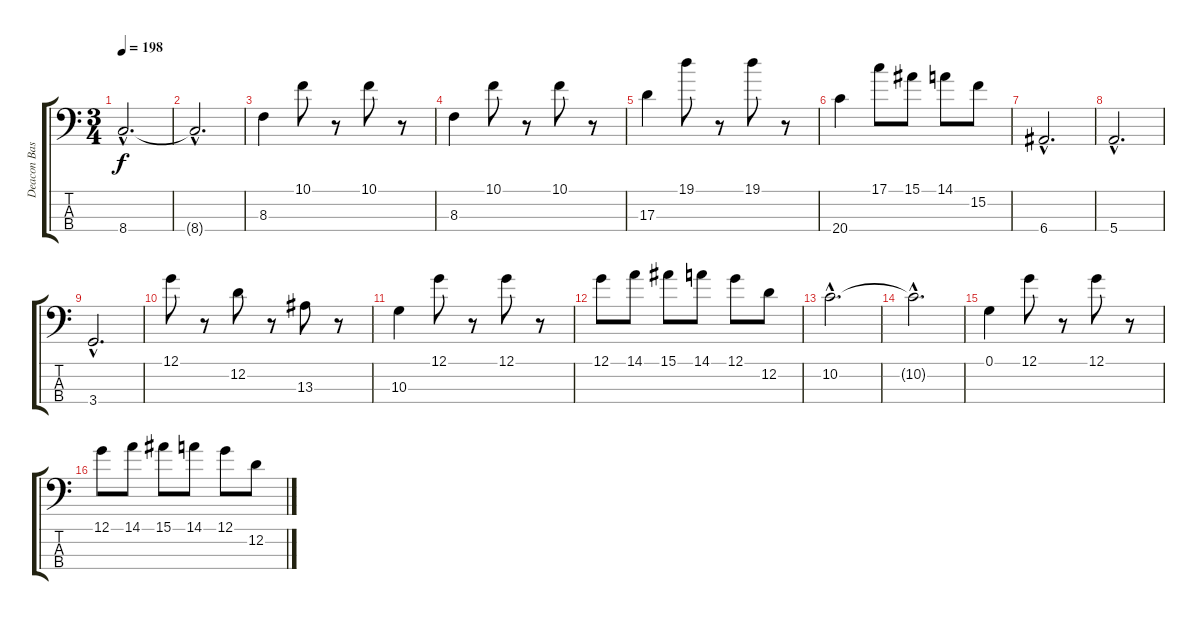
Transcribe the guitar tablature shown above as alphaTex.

\track ("Deacon Bass" "Deacon Bas") {instrument electricbassfinger}
\staff {score tabs}
\tuning (G2 D2 A1 E1) {hide}
\ts (3 4)
\tempo 198
\clef f4
\ks c
8.4{hac}.2{d dy f} |
8.4{hac t}.2{d} |
8.3.4 10.1.8 r.8 10.1.8 r.8 |
8.3.4 10.1.8 r.8 10.1.8 r.8 |
17.3.4 19.1.8 r.8 19.1.8 r.8 |
20.4.4 17.1.8 15.1.8 14.1.8 15.2.8 |
6.4{hac}.2{d} |
5.4{hac}.2{d} |
3.4{hac}.2{d} |
12.1.8 r.8 12.2.8 r.8 13.3.8 r.8 |
10.3.4 12.1.8 r.8 12.1.8 r.8 |
12.1.8 14.1.8 15.1.8 14.1.8 12.1.8 12.2.8 |
10.2{hac}.2{d} |
10.2{hac t}.2{d} |
0.1.4 12.1.8 r.8 12.1.8 r.8 |
12.1.8 14.1.8 15.1.8 14.1.8 12.1.8 12.2.8
